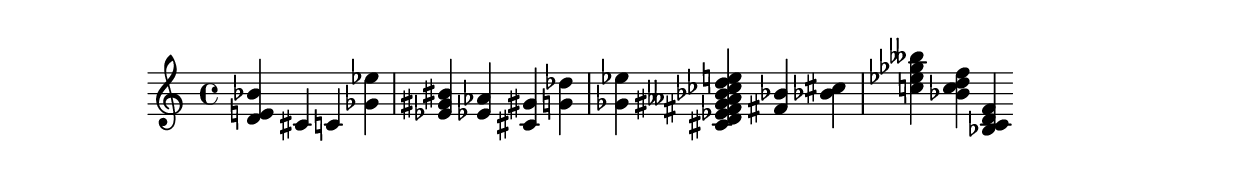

\version "2.16.0"

\header {

  texidoc ="Accidentals are placed as closely as possible.
Accidentals in corresponding octaves are aligned.
The top accidental should be nearest to the chord. The
flats in a sixth should be staggered.  "
  
}

\layout {
  ragged-right = ##t
}


\context Voice \relative c'
{
  <d e! bes'!>4
  cis4
  c4
  \transpose c c' {
    <ges es'>
    <bis es gis>4
    <es! as!>
    <gis! cis!>
    <g! des'>
    <ges! es'!>
  }    
  <cis d es fis gis ases bes ces d e! >4
  <bes'! fis!>     
  <bes! cis!>
  <c! es ges beses>
  <bes! c d f >    
  <bes,! c d f >

}


